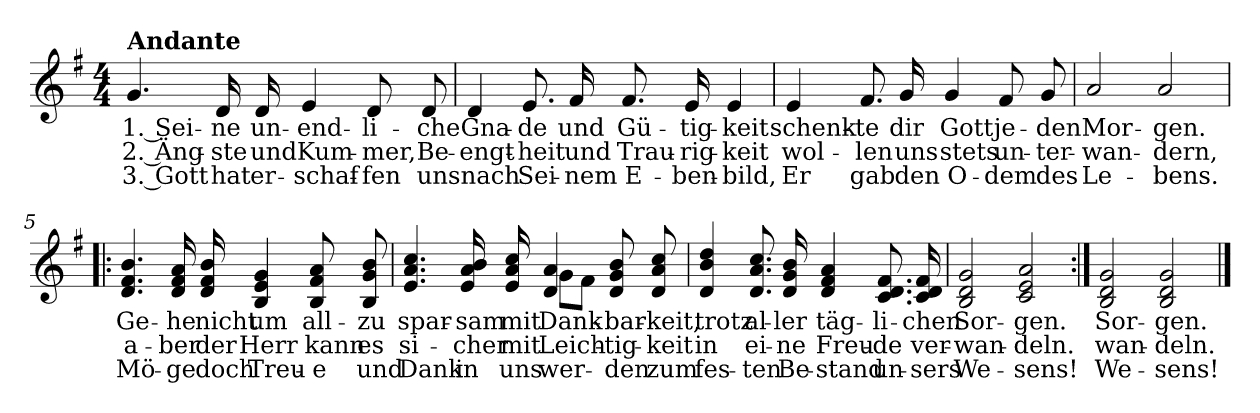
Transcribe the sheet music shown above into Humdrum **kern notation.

**kern	**text	**text	**text
*part1	*part1	*part1	*part1
*staff1	*staff1	*staff1	*staff1
*clefG2	*	*	*
*k[f#]	*	*	*
*G:	*	*	*
*M4/4	*	*	*
=1	=1	=1	=1
!LO:TX:a:B:t=Andante	!	!	!
!	!LO:LY:b	!LO:LY:b	!LO:LY:b
4.g/	1. Sei-	2. Äng-	3. Gott
!	!LO:LY:b	!LO:LY:b	!LO:LY:b
16d/	-ne	-ste	hat
!	!LO:LY:b	!LO:LY:b	!LO:LY:b
16d/	un-	und	er-
!	!LO:LY:b	!LO:LY:b	!LO:LY:b
4e/	-end-	Kum-	-schaf-
!	!LO:LY:b	!LO:LY:b	!LO:LY:b
8d/	-li-	-mer,	-fen
!	!LO:LY:b	!LO:LY:b	!LO:LY:b
8d/	-che	Be-	uns
=2	=2	=2	=2
!	!LO:LY:b	!LO:LY:b	!LO:LY:b
4d/	Gna-	-engt-	nach
!	!LO:LY:b	!LO:LY:b	!LO:LY:b
8.e/	-de	-heit	Sei-
!	!LO:LY:b	!LO:LY:b	!LO:LY:b
16f#/	und	und	-nem
!	!LO:LY:b	!LO:LY:b	!LO:LY:b
8.f#/	Gü-	Trau-	E-
!	!LO:LY:b	!LO:LY:b	!LO:LY:b
16e/	-tig-	-rig-	-ben-
!	!LO:LY:b	!LO:LY:b	!LO:LY:b
4e/	-keit	-keit	-bild,
!!LO:LB:g=z
=3	=3	=3	=3
!	!LO:LY:b	!LO:LY:b	!LO:LY:b
4e/	schenk-	wol-	Er
!	!LO:LY:b	!LO:LY:b	!LO:LY:b
8.f#/	-te	-len	gab
!	!LO:LY:b	!LO:LY:b	!LO:LY:b
16g/	dir	uns	den
!	!LO:LY:b	!LO:LY:b	!LO:LY:b
4g/	Gott	stets	O-
!	!LO:LY:b	!LO:LY:b	!LO:LY:b
8f#/	je-	un-	-dem
!	!LO:LY:b	!LO:LY:b	!LO:LY:b
8g/	-den	-ter-	des
=4	=4	=4	=4
!	!LO:LY:b	!LO:LY:b	!LO:LY:b
2a/	Mor-	-wan-	Le-
!	!LO:LY:b	!LO:LY:b	!LO:LY:b
2a/	-gen.	-dern,	-bens.
!!LO:LB:g=z
=5!|:	=5!|:	=5!|:	=5!|:
!	!LO:LY:b	!LO:LY:b	!LO:LY:b
4.d/ 4.f#/ 4.b/	Ge-	a-	Mö-
!	!LO:LY:b	!LO:LY:b	!LO:LY:b
16d/ 16f#/ 16a/	-he	-ber	-ge
!	!LO:LY:b	!LO:LY:b	!LO:LY:b
16d/ 16f#/ 16b/	nicht	der	doch
!	!LO:LY:b	!LO:LY:b	!LO:LY:b
4B/ 4e/ 4g/	um	Herr	Treu-
!	!LO:LY:b	!LO:LY:b	!LO:LY:b
8B/ 8f#/ 8a/	all-	kann	-e
!	!LO:LY:b	!LO:LY:b	!LO:LY:b
8B/ 8g/ 8b/	-zu	es	und
=6	=6	=6	=6
!	!LO:LY:b	!LO:LY:b	!LO:LY:b
*^	*	*	*
4.e/ 4.a/ 4.cc/	2ryy	spar-	si-	Dank
!	!	!LO:LY:b	!LO:LY:b	!LO:LY:b
16e/ 16a/ 16b/	.	-sam	-cher	in
!	!	!LO:LY:b	!LO:LY:b	!LO:LY:b
16e/ 16a/ 16cc/	.	mit	mit	uns
!	!	!LO:LY:b	!LO:LY:b	!LO:LY:b
4d/ 4a/	8g\L	Dank-	Leich-	wer-
.	8f#\J	.	.	.
!	!	!LO:LY:b	!LO:LY:b	!LO:LY:b
8d/ 8g/ 8b/	4ryy	-bar-	-tig-	-den
!	!	!LO:LY:b	!LO:LY:b	!LO:LY:b
8d/ 8a/ 8cc/	.	-keit,	-keit	zum
*v	*v	*	*	*
!!LO:LB:g=z
=7	=7	=7	=7
!	!LO:LY:b	!LO:LY:b	!LO:LY:b
4d/ 4b/ 4dd/	trotz	in	fes-
!	!LO:LY:b	!LO:LY:b	!LO:LY:b
8.d/ 8.a/ 8.cc/	al-	ei-	-ten
!	!LO:LY:b	!LO:LY:b	!LO:LY:b
16d/ 16g/ 16b/	-ler	-ne	Be-
!	!LO:LY:b	!LO:LY:b	!LO:LY:b
4d/ 4f#/ 4a/	täg-	Freu-	-stand
!	!LO:LY:b	!LO:LY:b	!LO:LY:b
8.c/ 8.d/ 8.f#/	-li-	-de	un-
!	!LO:LY:b	!LO:LY:b	!LO:LY:b
16c/ 16d/ 16f#/	-chen	ver-	-sers
=8	=8	=8	=8
!	!LO:LY:b	!LO:LY:b	!LO:LY:b
2B/ 2d/ 2g/	Sor-	-wan-	We-
!	!LO:LY:b	!LO:LY:b	!LO:LY:b
2c/ 2e/ 2a/	-gen.	-deln.	-sens!
=9:|!	=9:|!	=9:|!	=9:|!
!	!LO:LY:b	!LO:LY:b	!LO:LY:b
2B/ 2d/ 2g/	Sor-	wan-	We-
!	!LO:LY:b	!LO:LY:b	!LO:LY:b
2B/ 2d/ 2g/	-gen.	-deln.	-sens!
==	==	==	==
*-	*-	*-	*-
